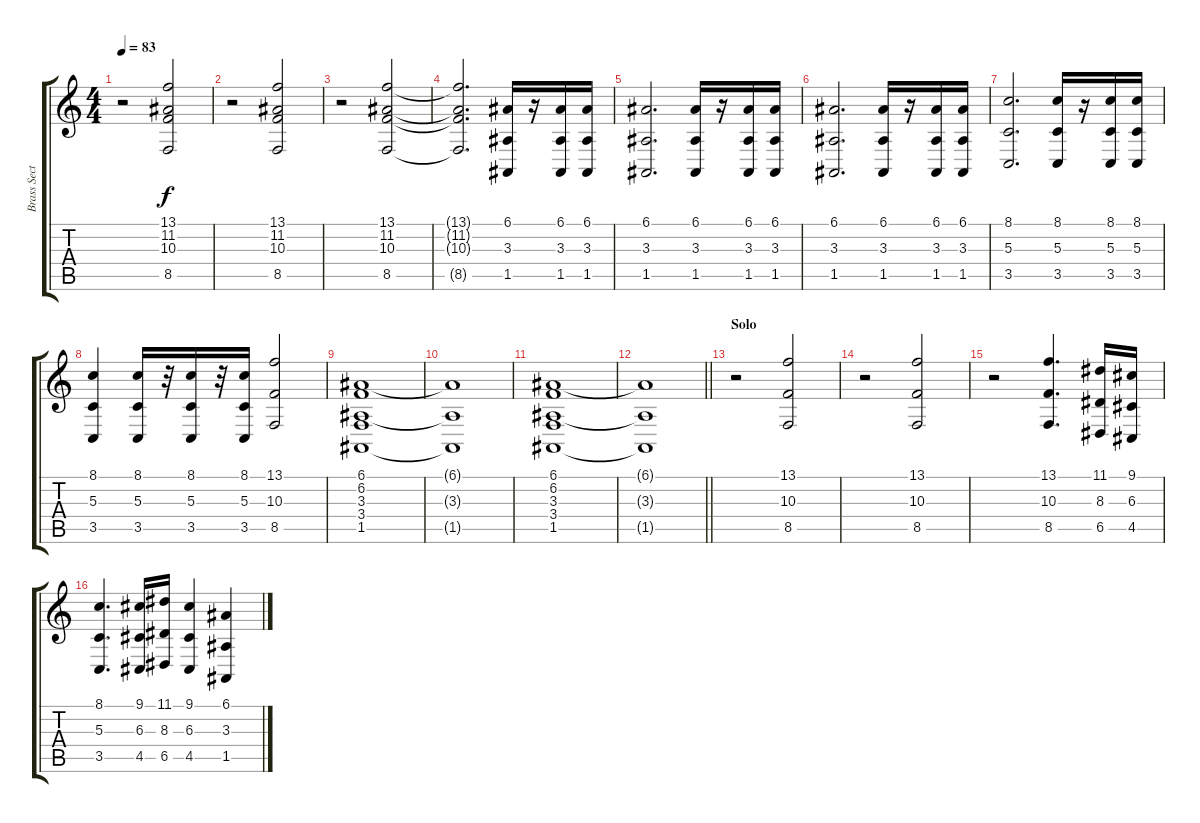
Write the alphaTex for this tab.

\track ("Brass Section" "Brass Sect") {instrument brasssection}
\staff {score tabs}
\tuning (E4 B3 G3 D3 A2 E2) {hide}
\ts (4 4)
\tempo 83
\clef g2
\ks c
r.2{dy f} (13.1 11.2 10.3 8.5).2 |
r.2 (13.1 11.2 10.3 8.5).2 |
r.2 (13.1 11.2 10.3 8.5).2 |
(13.1{t} 11.2{t} 10.3{t} 8.5{t}).2{d} (6.1 3.3 1.5).16 r.16 (6.1 3.3 1.5).16 (6.1 3.3 1.5).16 |
(6.1 3.3 1.5).2{d} (6.1 3.3 1.5).16 r.16 (6.1 3.3 1.5).16 (6.1 3.3 1.5).16 |
(6.1 3.3 1.5).2{d} (6.1 3.3 1.5).16 r.16 (6.1 3.3 1.5).16 (6.1 3.3 1.5).16 |
(8.1 5.3 3.5).2{d} (8.1 5.3 3.5).16 r.16 (8.1 5.3 3.5).16 (8.1 5.3 3.5).16 |
(8.1 5.3 3.5).4 (8.1 5.3 3.5).16 r.32 (8.1 5.3 3.5).16 r.32 (8.1 5.3 3.5).16 (13.1 10.3 8.5).2 |
(6.1 6.2 3.3 3.4 1.5).1 |
(6.1{t} 3.3{t} 1.5{t}).1 |
(6.1 6.2 3.3 3.4 1.5).1 |
\barLineRight lightlight
(6.1{t} 3.3{t} 1.5{t}).1 |
\section ("" "Solo")
r.2{volume 10} (13.1 10.3 8.5).2 |
r.2 (13.1 10.3 8.5).2 |
r.2 (13.1 10.3 8.5).4{d} (11.1 8.3 6.5).16 (9.1 6.3 4.5).16 |
(8.1 5.3 3.5).4{d} (9.1 6.3 4.5).16 (11.1 8.3 6.5).16 (9.1 6.3 4.5).4 (6.1 3.3 1.5).4
